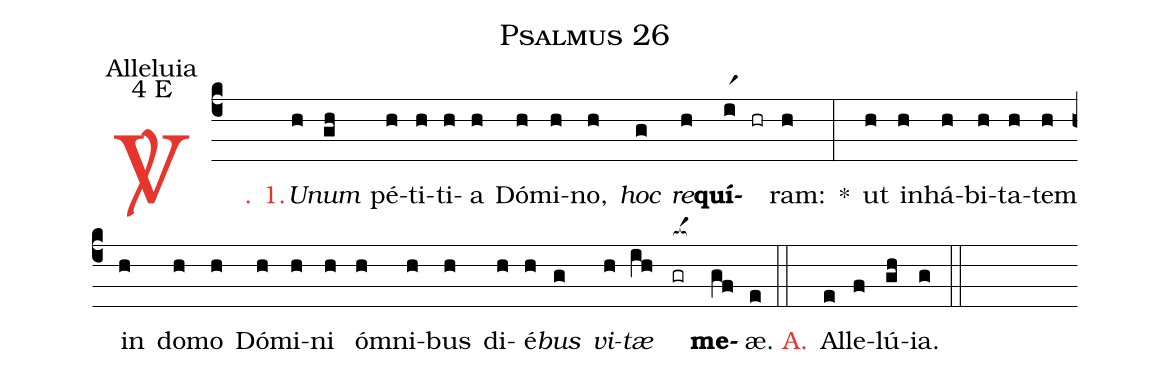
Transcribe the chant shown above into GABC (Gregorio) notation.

name: Psalmus 26;
office-part: Alleluia;
mode: 4;
mode-differentia: E;
%%
(c4)

<c><sp>V/</sp>. 1.</c>() <i>U</i>(h)<i>num</i>(gh) pé(h)ti(h)ti(h)a(h) Dó(h)mi(h)no,(h) <i>hoc</i>(g) <i>re</i>(h)<b>quí</b>(ir1)(hr)ram:(h) *(:) ut(h) in(h)há(h)bi(h)ta(h)tem(h) in(h) do(h)mo(h) Dó(h)mi(h)ni(h) óm(h)ni(h)bus(h) di(h)é(h)<i>bus</i>(g) <i>vi</i>(h)<i>tæ</i>(ih) <nlba>(gr[ocba:1{])<b>me</b></nlba>(gf[ocba:0}])æ.(e)

(::)

<c><sp>A.</sp></c>() Al(e)le(f)lú(gh)ia.(g)

(::)
